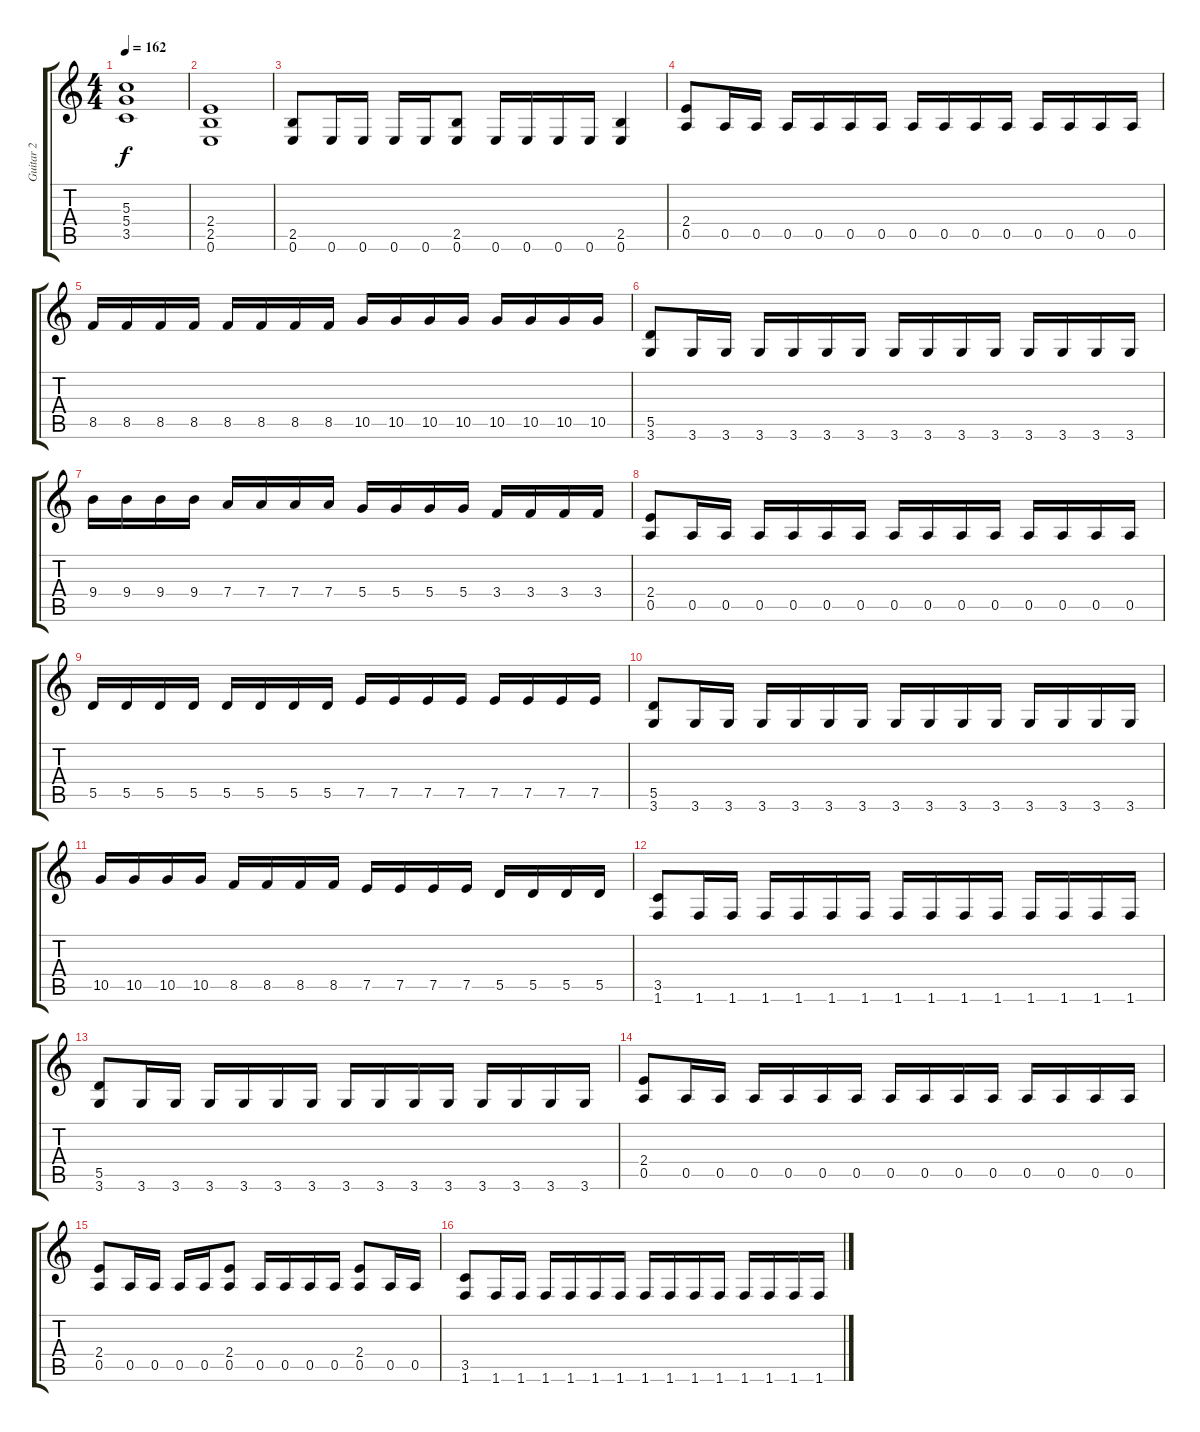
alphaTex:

\track ("Guitar 2" "Guitar 2") {instrument distortionguitar}
\staff {score tabs}
\tuning (E4 B3 G3 D3 A2 E2) {hide}
\ts (4 4)
\tempo 162
\clef g2
\ks c
(5.3 5.4 3.5).1{dy f} |
(2.4 2.5 0.6).1 |
(2.5 0.6).8 0.6.16 0.6.16 0.6.16 0.6.16 (2.5 0.6).8 0.6.16 0.6.16 0.6.16 0.6.16 (2.5 0.6).4 |
\section ("" "")
(2.4 0.5).8 0.5.16 0.5.16 0.5.16 0.5.16 0.5.16 0.5.16 0.5.16 0.5.16 0.5.16 0.5.16 0.5.16 0.5.16 0.5.16 0.5.16 |
8.5.16 8.5.16 8.5.16 8.5.16 8.5.16 8.5.16 8.5.16 8.5.16 10.5.16 10.5.16 10.5.16 10.5.16 10.5.16 10.5.16 10.5.16 10.5.16 |
(5.5 3.6).8 3.6.16 3.6.16 3.6.16 3.6.16 3.6.16 3.6.16 3.6.16 3.6.16 3.6.16 3.6.16 3.6.16 3.6.16 3.6.16 3.6.16 |
9.4.16 9.4.16 9.4.16 9.4.16 7.4.16 7.4.16 7.4.16 7.4.16 5.4.16 5.4.16 5.4.16 5.4.16 3.4.16 3.4.16 3.4.16 3.4.16 |
(2.4 0.5).8 0.5.16 0.5.16 0.5.16 0.5.16 0.5.16 0.5.16 0.5.16 0.5.16 0.5.16 0.5.16 0.5.16 0.5.16 0.5.16 0.5.16 |
5.5.16 5.5.16 5.5.16 5.5.16 5.5.16 5.5.16 5.5.16 5.5.16 7.5.16 7.5.16 7.5.16 7.5.16 7.5.16 7.5.16 7.5.16 7.5.16 |
(5.5 3.6).8 3.6.16 3.6.16 3.6.16 3.6.16 3.6.16 3.6.16 3.6.16 3.6.16 3.6.16 3.6.16 3.6.16 3.6.16 3.6.16 3.6.16 |
10.5.16 10.5.16 10.5.16 10.5.16 8.5.16 8.5.16 8.5.16 8.5.16 7.5.16 7.5.16 7.5.16 7.5.16 5.5.16 5.5.16 5.5.16 5.5.16 |
(3.5 1.6).8 1.6.16 1.6.16 1.6.16 1.6.16 1.6.16 1.6.16 1.6.16 1.6.16 1.6.16 1.6.16 1.6.16 1.6.16 1.6.16 1.6.16 |
(5.5 3.6).8 3.6.16 3.6.16 3.6.16 3.6.16 3.6.16 3.6.16 3.6.16 3.6.16 3.6.16 3.6.16 3.6.16 3.6.16 3.6.16 3.6.16 |
(2.4 0.5).8 0.5.16 0.5.16 0.5.16 0.5.16 0.5.16 0.5.16 0.5.16 0.5.16 0.5.16 0.5.16 0.5.16 0.5.16 0.5.16 0.5.16 |
(2.4 0.5).8 0.5.16 0.5.16 0.5.16 0.5.16 (2.4 0.5).8 0.5.16 0.5.16 0.5.16 0.5.16 (2.4 0.5).8 0.5.16 0.5.16 |
(3.5 1.6).8 1.6.16 1.6.16 1.6.16 1.6.16 1.6.16 1.6.16 1.6.16 1.6.16 1.6.16 1.6.16 1.6.16 1.6.16 1.6.16 1.6.16
